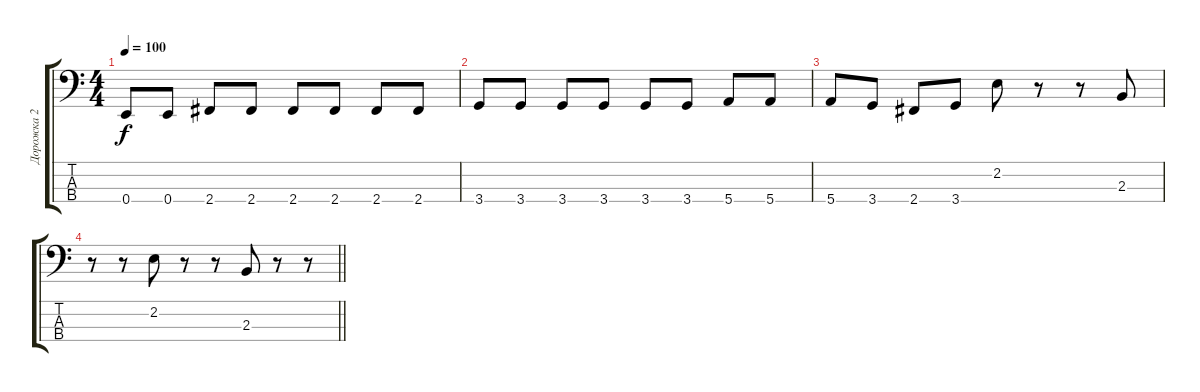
\track ("Дорожка 2" "Дорожка 2") {instrument electricbassfinger}
\staff {score tabs}
\tuning (G2 D2 A1 E1) {hide}
\ts (4 4)
\tempo 100
\clef f4
\ks c
0.4.8{dy f} 0.4.8 2.4.8 2.4.8 2.4.8 2.4.8 2.4.8 2.4.8 |
3.4.8 3.4.8 3.4.8 3.4.8 3.4.8 3.4.8 5.4.8 5.4.8 |
5.4.8 3.4.8 2.4.8 3.4.8 2.2.8 r.8 r.8 2.3.8 |
\barLineRight lightlight
r.8 r.8 2.2.8 r.8 r.8 2.3.8 r.8 r.8
